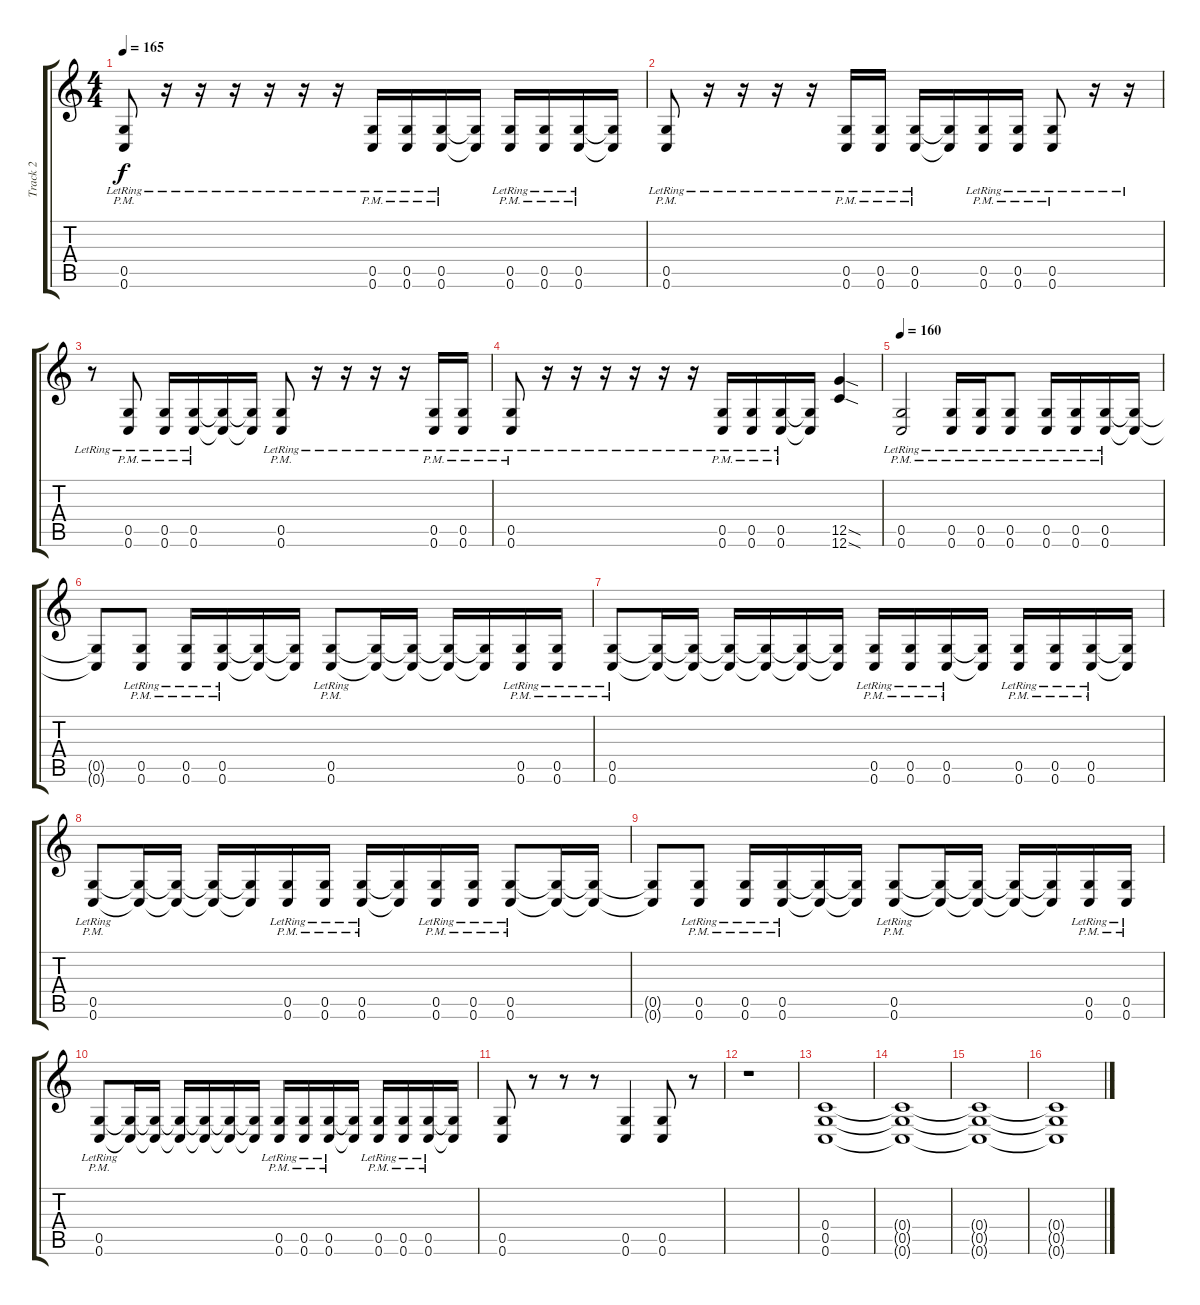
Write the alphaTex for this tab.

\track ("Track 2" "Track 2") {instrument overdrivenguitar}
\staff {score tabs}
\tuning (D4 A3 F3 C3 G2 C2) {hide}
\ts (4 4)
\tempo 165
\clef g2
\ks c
(0.5{pm lr} 0.6{pm lr}).8{dy f} r.16 r.16 r.16 r.16 r.16 r.16 (0.5{pm lr} 0.6{pm lr}).16 (0.5{pm lr} 0.6{pm lr}).16 (0.5{pm lr} 0.6{pm lr}).16 (0.5{t} 0.6{t}).16 (0.5{pm lr} 0.6{pm lr}).16 (0.5{pm lr} 0.6{pm lr}).16 (0.5{pm lr} 0.6{pm lr}).16 (0.5{t} 0.6{t}).16 |
(0.5{pm lr} 0.6{pm lr}).8 r.16 r.16 r.16 r.16 (0.5{pm lr} 0.6{pm lr}).16 (0.5{pm lr} 0.6{pm lr}).16 (0.5{pm lr} 0.6{pm lr}).16 (0.5{t} 0.6{t}).16 (0.5{pm lr} 0.6{pm lr}).16 (0.5{pm lr} 0.6{pm lr}).16 (0.5{pm lr} 0.6{pm lr}).8 r.16 r.16 |
r.8 (0.5{pm lr} 0.6{pm lr}).8 (0.5{pm lr} 0.6{pm lr}).16 (0.5{pm lr} 0.6{pm lr}).16 (0.5{t} 0.6{t}).16 (0.5{t} 0.6{t}).16 (0.5{pm lr} 0.6{pm lr}).8 r.16 r.16 r.16 r.16 (0.5{pm lr} 0.6{pm lr}).16 (0.5{pm lr} 0.6{pm lr}).16 |
(0.5{pm lr} 0.6{pm lr}).8 r.16 r.16 r.16 r.16 r.16 r.16 (0.5{pm lr} 0.6{pm lr}).16 (0.5{pm lr} 0.6{pm lr}).16 (0.5{pm lr} 0.6{pm lr}).16 (0.5{t} 0.6{t}).16 (12.5{sod} 12.6{sod}).4 |
\tempo 160
(0.5{pm lr} 0.6{pm lr}).2 (0.5{pm lr} 0.6{pm lr}).16 (0.5{pm lr} 0.6{pm lr}).16 (0.5{pm lr} 0.6{pm lr}).8 (0.5{pm lr} 0.6{pm lr}).16 (0.5{pm lr} 0.6{pm lr}).16 (0.5{pm lr} 0.6{pm lr}).16 (0.5{t} 0.6{t}).16 |
(0.5{t} 0.6{t}).8 (0.5{pm lr} 0.6{pm lr}).8 (0.5{pm lr} 0.6{pm lr}).16 (0.5{pm lr} 0.6{pm lr}).16 (0.5{t} 0.6{t}).16 (0.5{t} 0.6{t}).16 (0.5{pm lr} 0.6{pm lr}).8 (0.5{t} 0.6{t}).16 (0.5{t} 0.6{t}).16 (0.5{t} 0.6{t}).16 (0.5{t} 0.6{t}).16 (0.5{pm lr} 0.6{pm lr}).16 (0.5{pm lr} 0.6{pm lr}).16 |
(0.5{pm lr} 0.6{pm lr}).8 (0.5{t} 0.6{t}).16 (0.5{t} 0.6{t}).16 (0.5{t} 0.6{t}).16 (0.5{t} 0.6{t}).16 (0.5{t} 0.6{t}).16 (0.5{t} 0.6{t}).16 (0.5{pm lr} 0.6{pm lr}).16 (0.5{pm lr} 0.6{pm lr}).16 (0.5{pm lr} 0.6{pm lr}).16 (0.5{t} 0.6{t}).16 (0.5{pm lr} 0.6{pm lr}).16 (0.5{pm lr} 0.6{pm lr}).16 (0.5{pm lr} 0.6{pm lr}).16 (0.5{t} 0.6{t}).16 |
(0.5{pm lr} 0.6{pm lr}).8 (0.5{t} 0.6{t}).16 (0.5{t} 0.6{t}).16 (0.5{t} 0.6{t}).16 (0.5{t} 0.6{t}).16 (0.5{pm lr} 0.6{pm lr}).16 (0.5{pm lr} 0.6{pm lr}).16 (0.5{pm lr} 0.6{pm lr}).16 (0.5{t} 0.6{t}).16 (0.5{pm lr} 0.6{pm lr}).16 (0.5{pm lr} 0.6{pm lr}).16 (0.5{pm lr} 0.6{pm lr}).8 (0.5{t} 0.6{t}).16 (0.5{t} 0.6{t}).16 |
(0.5{t} 0.6{t}).8 (0.5{pm lr} 0.6{pm lr}).8 (0.5{pm lr} 0.6{pm lr}).16 (0.5{pm lr} 0.6{pm lr}).16 (0.5{t} 0.6{t}).16 (0.5{t} 0.6{t}).16 (0.5{pm lr} 0.6{pm lr}).8 (0.5{t} 0.6{t}).16 (0.5{t} 0.6{t}).16 (0.5{t} 0.6{t}).16 (0.5{t} 0.6{t}).16 (0.5{pm lr} 0.6{pm lr}).16 (0.5{pm lr} 0.6{pm lr}).16 |
(0.5{pm lr} 0.6{pm lr}).8 (0.5{t} 0.6{t}).16 (0.5{t} 0.6{t}).16 (0.5{t} 0.6{t}).16 (0.5{t} 0.6{t}).16 (0.5{t} 0.6{t}).16 (0.5{t} 0.6{t}).16 (0.5{pm lr} 0.6{pm lr}).16 (0.5{pm lr} 0.6{pm lr}).16 (0.5{pm lr} 0.6{pm lr}).16 (0.5{t} 0.6{t}).16 (0.5{pm lr} 0.6{pm lr}).16 (0.5{pm lr} 0.6{pm lr}).16 (0.5{pm lr} 0.6{pm lr}).16 (0.5{t} 0.6{t}).16 |
(0.5 0.6).8 r.8 r.8 r.8 (0.5 0.6).4 (0.5 0.6).8 r.8 |
r.1 |
(0.4 0.5 0.6).1 |
(0.4{t} 0.5{t} 0.6{t}).1 |
(0.4{t} 0.5{t} 0.6{t}).1 |
(0.4{t} 0.5{t} 0.6{t}).1
